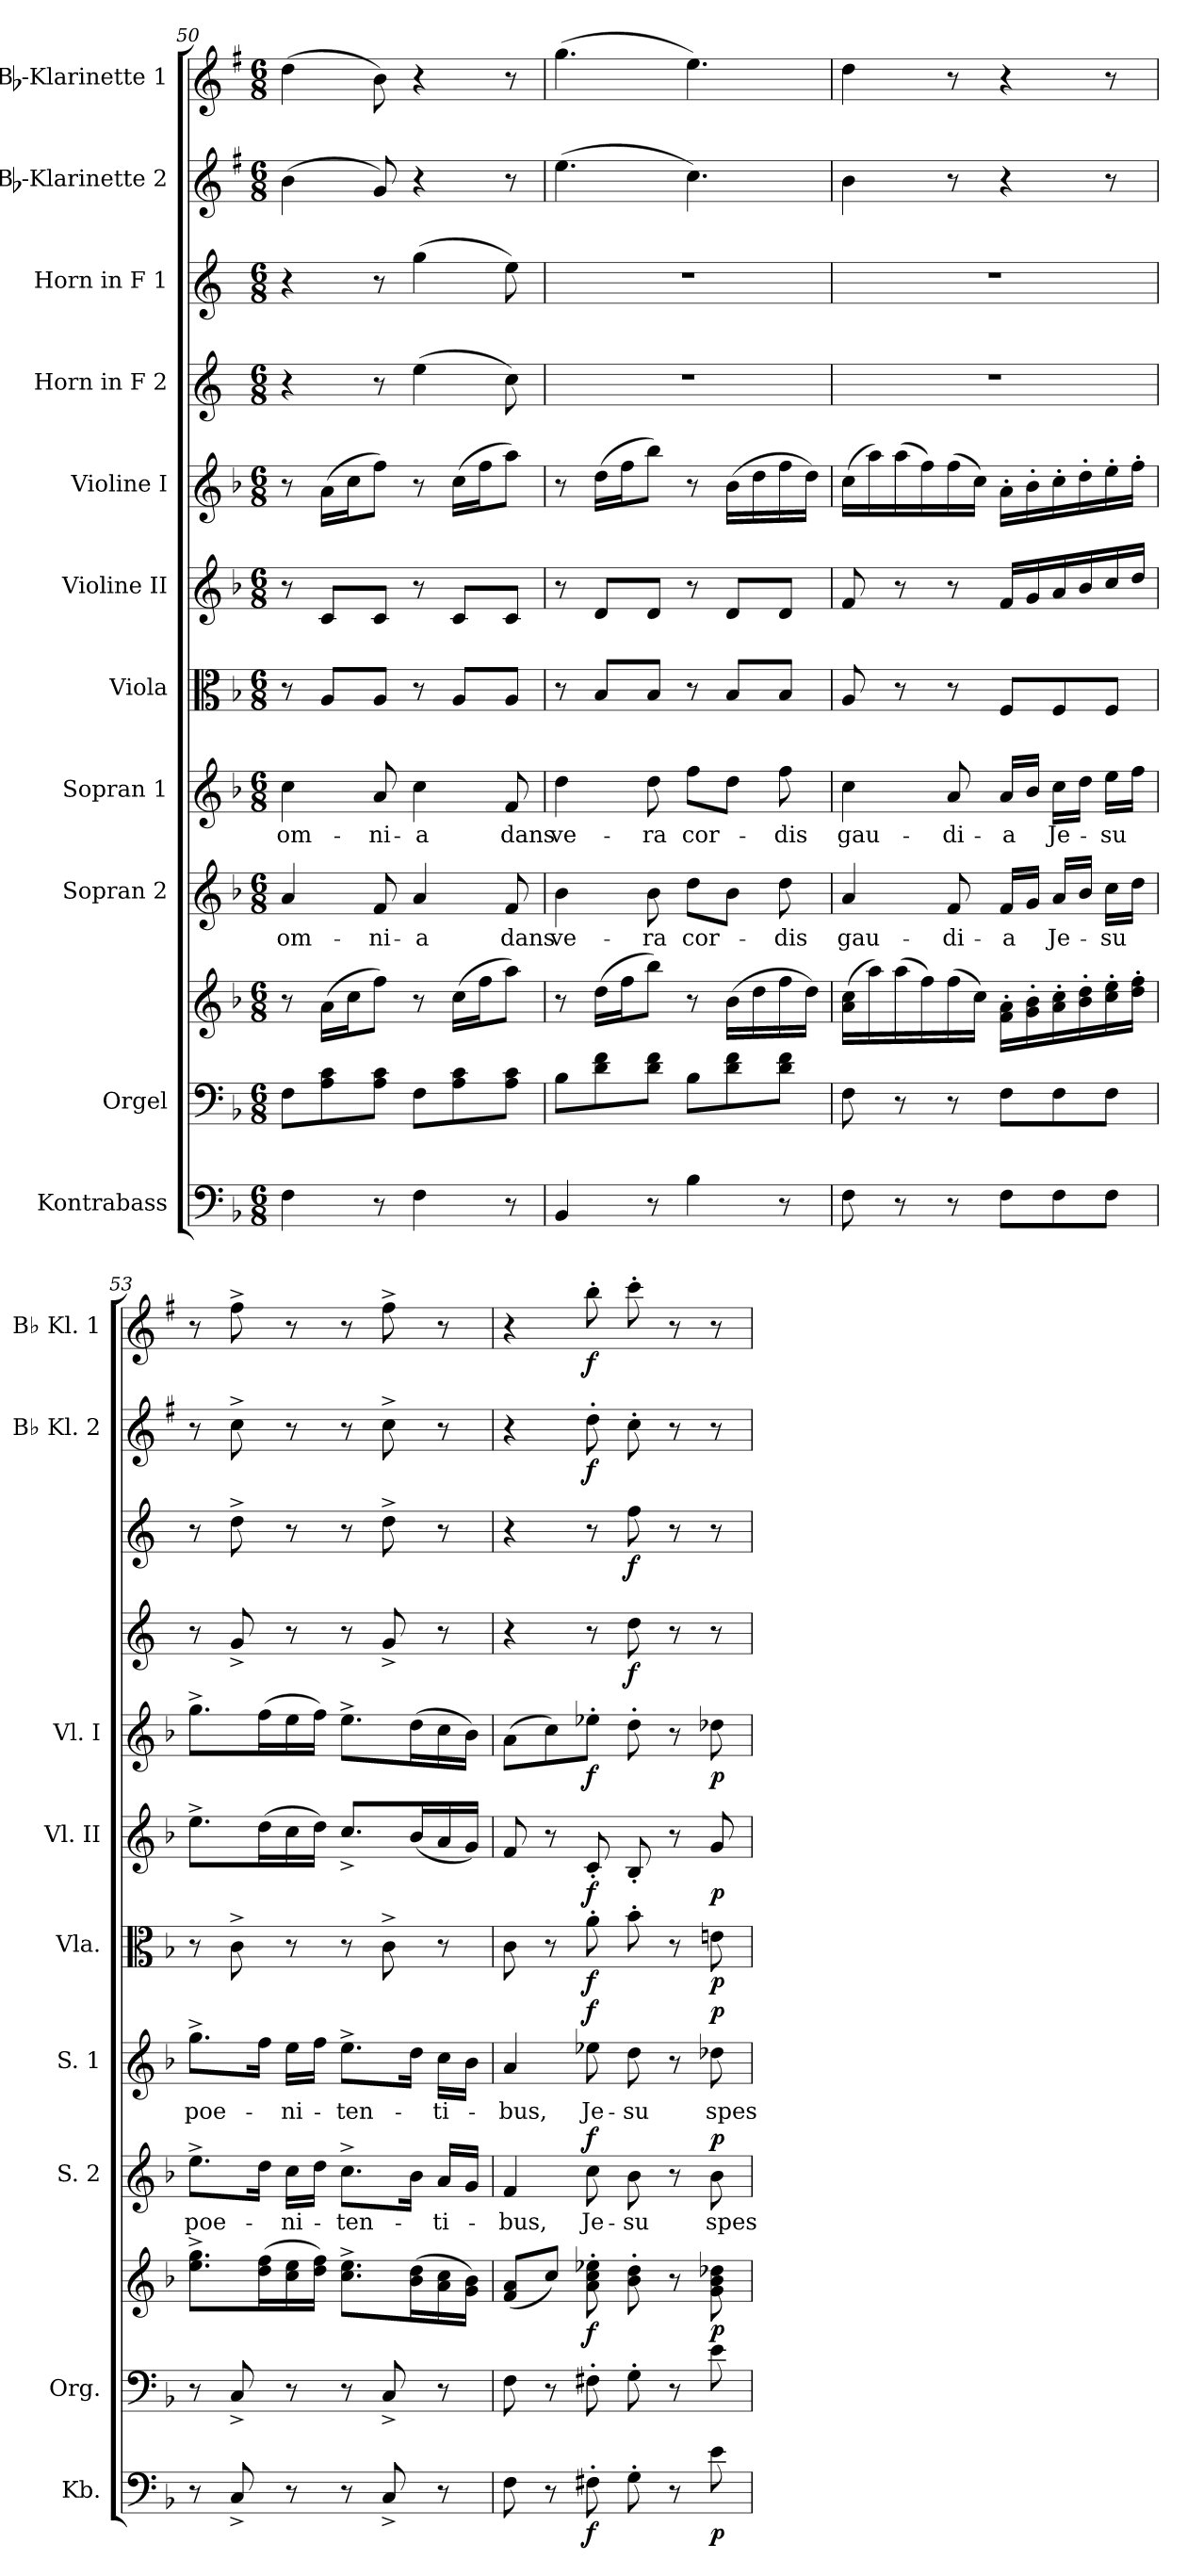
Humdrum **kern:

**kern	**dynam	**kern	**kern	**dynam	**kern	**text	**dynam	**kern	**text	**dynam	**kern	**dynam	**kern	**dynam	**kern	**dynam	**kern	**dynam	**kern	**dynam	**kern	**dynam	**kern	**dynam
*part11	*part11	*part10	*part10	*part10	*part9	*part9	*part9	*part8	*part8	*part8	*part7	*part7	*part6	*part6	*part5	*part5	*part4	*part4	*part3	*part3	*part2	*part2	*part1	*part1
*staff12	*staff12	*staff11	*staff10	*staff10/11	*staff9	*staff9	*staff9	*staff8	*staff8	*staff8	*staff7	*staff7	*staff6	*staff6	*staff5	*staff5	*staff4	*staff4	*staff3	*staff3	*staff2	*staff2	*staff1	*staff1
*I"Kontrabass	*	*I"Orgel	*	*	*I"Sopran 2	*	*	*I"Sopran 1	*	*	*I"Viola	*	*I"Violine II	*	*I"Violine I	*	*I"Horn in F 2	*	*I"Horn in F 1	*	*I"Bb-Klarinette 2	*	*I"Bb-Klarinette 1	*
*I'Kb.	*	*I'Org.	*	*	*I'S. 2	*	*	*I'S. 1	*	*	*I'Vla.	*	*I'Vl. II	*	*I'Vl. I	*	*	*	*	*	*I'Bb Kl. 2	*	*I'Bb Kl. 1	*
*clefF4	*	*clefF4	*clefG2	*	*clefG2	*	*	*clefG2	*	*	*clefC3	*	*clefG2	*	*clefG2	*	*clefG2	*	*clefG2	*	*clefG2	*	*clefG2	*
*ITrd7c12	*	*	*	*	*	*	*	*	*	*	*	*	*	*	*	*	*ITrd4c7	*	*ITrd4c7	*	*ITrd1c2	*	*ITrd1c2	*
*k[b-]	*	*k[b-]	*k[b-]	*	*k[b-]	*	*	*k[b-]	*	*	*k[b-]	*	*k[b-]	*	*k[b-]	*	*k[b-]	*	*k[b-]	*	*k[b-]	*	*k[b-]	*
*F:	*	*F:	*F:	*	*F:	*	*	*F:	*	*	*F:	*	*F:	*	*F:	*	*F:	*	*F:	*	*F:	*	*F:	*
*M6/8	*	*M6/8	*M6/8	*	*M6/8	*	*	*M6/8	*	*	*M6/8	*	*M6/8	*	*M6/8	*	*M6/8	*	*M6/8	*	*M6/8	*	*M6/8	*
=50	=50	=50	=50	=50	=50	=50	=50	=50	=50	=50	=50	=50	=50	=50	=50	=50	=50	=50	=50	=50	=50	=50	=50	=50
!	!	!	!	!	!	!LO:LY:b	!	!	!LO:LY:b	!	!	!	!	!	!	!	!	!	!	!	!	!	!	!
4FF\	.	8F\L	8r	.	4a/	om-	.	4cc\	om-	.	8r	.	8r	.	8r	.	4r	.	4r	.	(>4a\	.	(>4cc\	.
.	.	8A\ 8c\	(>16a\LL	.	.	.	.	.	.	.	8A/L	.	8c/L	.	(>16a\LL	.	.	.	.	.	.	.	.	.
.	.	.	16cc\J	.	.	.	.	.	.	.	.	.	.	.	16cc\J	.	.	.	.	.	.	.	.	.
!	!	!	!	!	!	!LO:LY:b	!	!	!LO:LY:b	!	!	!	!	!	!	!	!	!	!	!	!	!	!	!
8r	.	8A\ 8c\J	8ff\J)	.	8f/	-ni-	.	8a/	-ni-	.	8A/J	.	8c/J	.	8ff\J)	.	8r	.	8r	.	8f/)	.	8a\)	.
!	!	!	!	!	!	!LO:LY:b	!	!	!LO:LY:b	!	!	!	!	!	!	!	!	!	!	!	!	!	!	!
4FF\	.	8F\L	8r	.	4a/	-a	.	4cc\	-a	.	8r	.	8r	.	8r	.	(>4a\	.	(>4cc\	.	4r	.	4r	.
.	.	8A\ 8c\	(>16cc\LL	.	.	.	.	.	.	.	8A/L	.	8c/L	.	(>16cc\LL	.	.	.	.	.	.	.	.	.
.	.	.	16ff\J	.	.	.	.	.	.	.	.	.	.	.	16ff\J	.	.	.	.	.	.	.	.	.
!	!	!	!	!	!	!LO:LY:b	!	!	!LO:LY:b	!	!	!	!	!	!	!	!	!	!	!	!	!	!	!
8r	.	8A\ 8c\J	8aa\J)	.	8f/	dans	.	8f/	dans	.	8A/J	.	8c/J	.	8aa\J)	.	8f\)	.	8a\)	.	8r	.	8r	.
=51	=51	=51	=51	=51	=51	=51	=51	=51	=51	=51	=51	=51	=51	=51	=51	=51	=51	=51	=51	=51	=51	=51	=51	=51
!	!	!	!	!	!	!LO:LY:b	!	!	!LO:LY:b	!	!	!	!	!	!	!	!	!	!	!	!	!	!	!
4BBB-/	.	8B-\L	8r	.	4b-\	ve-	.	4dd\	ve-	.	8r	.	8r	.	8r	.	2.r	.	2.r	.	(>4.dd\	.	(>4.ff\	.
.	.	8d\ 8f\	(>16dd\LL	.	.	.	.	.	.	.	8B-/L	.	8d/L	.	(>16dd\LL	.	.	.	.	.	.	.	.	.
.	.	.	16ff\J	.	.	.	.	.	.	.	.	.	.	.	16ff\J	.	.	.	.	.	.	.	.	.
!	!	!	!	!	!	!LO:LY:b	!	!	!LO:LY:b	!	!	!	!	!	!	!	!	!	!	!	!	!	!	!
8r	.	8d\ 8f\J	8bb-\J)	.	8b-\	-ra	.	8dd\	-ra	.	8B-/J	.	8d/J	.	8bb-\J)	.	.	.	.	.	.	.	.	.
!	!	!	!	!	!	!LO:LY:b	!	!	!LO:LY:b	!	!	!	!	!	!	!	!	!	!	!	!	!	!	!
4BB-\	.	8B-\L	8r	.	8dd\L	cor-	.	8ff\L	cor-	.	8r	.	8r	.	8r	.	.	.	.	.	4.b-\)	.	4.dd\)	.
.	.	8d\ 8f\	(>16b-\LL	.	8b-\J	.	.	8dd\J	.	.	8B-/L	.	8d/L	.	(>16b-\LL	.	.	.	.	.	.	.	.	.
.	.	.	16dd\	.	.	.	.	.	.	.	.	.	.	.	16dd\	.	.	.	.	.	.	.	.	.
!	!	!	!	!	!	!LO:LY:b	!	!	!LO:LY:b	!	!	!	!	!	!	!	!	!	!	!	!	!	!	!
8r	.	8d\ 8f\J	16ff\	.	8dd\	-dis	.	8ff\	-dis	.	8B-/J	.	8d/J	.	16ff\	.	.	.	.	.	.	.	.	.
.	.	.	16dd\JJ)	.	.	.	.	.	.	.	.	.	.	.	16dd\JJ)	.	.	.	.	.	.	.	.	.
=52	=52	=52	=52	=52	=52	=52	=52	=52	=52	=52	=52	=52	=52	=52	=52	=52	=52	=52	=52	=52	=52	=52	=52	=52
!	!	!	!	!	!	!LO:LY:b	!	!	!LO:LY:b	!	!	!	!	!	!	!	!	!	!	!	!	!	!	!
8FF\	.	8F\	(>16a\ 16cc\LL	.	4a/	gau-	.	4cc\	gau-	.	8A/	.	8f/	.	(>16cc\LL	.	2.r	.	2.r	.	4a\	.	4cc\	.
.	.	.	16aa\)	.	.	.	.	.	.	.	.	.	.	.	16aa\)	.	.	.	.	.	.	.	.	.
8r	.	8r	(>16aa\	.	.	.	.	.	.	.	8r	.	8r	.	(>16aa\	.	.	.	.	.	.	.	.	.
.	.	.	16ff\)	.	.	.	.	.	.	.	.	.	.	.	16ff\)	.	.	.	.	.	.	.	.	.
!	!	!	!	!	!	!LO:LY:b	!	!	!LO:LY:b	!	!	!	!	!	!	!	!	!	!	!	!	!	!	!
8r	.	8r	(>16ff\	.	8f/	-di-	.	8a/	-di-	.	8r	.	8r	.	(>16ff\	.	.	.	.	.	8r	.	8r	.
.	.	.	16cc\JJ)	.	.	.	.	.	.	.	.	.	.	.	16cc\JJ)	.	.	.	.	.	.	.	.	.
!	!	!	!	!	!	!LO:LY:b	!	!	!LO:LY:b	!	!	!	!	!	!	!	!	!	!	!	!	!	!	!
8FF\L	.	8F\L	16f\'> 16a\'>LL	.	16f/LL	-a	.	16a/LL	-a	.	8F/L	.	16f/LL	.	16a'>\LL	.	.	.	.	.	4r	.	4r	.
.	.	.	16g\'> 16b-\'>	.	16g/JJ	.	.	16b-/JJ	.	.	.	.	16g/	.	16b-'>\	.	.	.	.	.	.	.	.	.
!	!	!	!	!	!	!LO:LY:b	!	!	!LO:LY:b	!	!	!	!	!	!	!	!	!	!	!	!	!	!	!
8FF\	.	8F\	16a\'> 16cc\'>	.	16a/LL	Je-	.	16cc\LL	Je-	.	8F/	.	16a/	.	16cc'>\	.	.	.	.	.	.	.	.	.
.	.	.	16b-\'> 16dd\'>	.	16b-/JJ	.	.	16dd\JJ	.	.	.	.	16b-/	.	16dd'>\	.	.	.	.	.	.	.	.	.
!	!	!	!	!	!	!LO:LY:b	!	!	!LO:LY:b	!	!	!	!	!	!	!	!	!	!	!	!	!	!	!
8FF\J	.	8F\J	16cc\'> 16ee\'>	.	16cc\LL	-su	.	16ee\LL	-su	.	8F/J	.	16cc/	.	16ee'>\	.	.	.	.	.	8r	.	8r	.
.	.	.	16dd\'> 16ff\'>JJ	.	16dd\JJ	.	.	16ff\JJ	.	.	.	.	16dd/JJ	.	16ff'>\JJ	.	.	.	.	.	.	.	.	.
!!LO:PB:g=z
=53	=53	=53	=53	=53	=53	=53	=53	=53	=53	=53	=53	=53	=53	=53	=53	=53	=53	=53	=53	=53	=53	=53	=53	=53
!	!	!	!	!	!	!LO:LY:b	!	!	!LO:LY:b	!	!	!	!	!	!	!	!	!	!	!	!	!	!	!
8r	.	8r	8.ee\^> 8.gg\^>L	.	8.ee^>\L	poe-	.	8.gg^>\L	poe-	.	8r	.	8.ee^>\L	.	8.gg^>\L	.	8r	.	8r	.	8r	.	8r	.
8CC^</	.	8C^</	.	.	.	.	.	.	.	.	8c^>\	.	.	.	.	.	8c^</	.	8g^>\	.	8b-^>\	.	8ee^>\	.
.	.	.	(>16dd\ 16ff\L	.	16dd\Jk	.	.	16ff\Jk	.	.	.	.	(>16dd\L	.	(>16ff\L	.	.	.	.	.	.	.	.	.
!	!	!	!	!	!	!LO:LY:b	!	!	!LO:LY:b	!	!	!	!	!	!	!	!	!	!	!	!	!	!	!
8r	.	8r	16cc\ 16ee\	.	16cc\LL	-ni-	.	16ee\LL	-ni-	.	8r	.	16cc\	.	16ee\	.	8r	.	8r	.	8r	.	8r	.
.	.	.	16dd\ 16ff\JJ)	.	16dd\JJ	.	.	16ff\JJ	.	.	.	.	16dd\JJ)	.	16ff\JJ)	.	.	.	.	.	.	.	.	.
!	!	!	!	!	!	!LO:LY:b	!	!	!LO:LY:b	!	!	!	!	!	!	!	!	!	!	!	!	!	!	!
8r	.	8r	8.cc\^> 8.ee\^>L	.	8.cc^>\L	-ten-	.	8.ee^>\L	-ten-	.	8r	.	8.cc^</L	.	8.ee^>\L	.	8r	.	8r	.	8r	.	8r	.
8CC^</	.	8C^</	.	.	.	.	.	.	.	.	8c^>\	.	.	.	.	.	8c^</	.	8g^>\	.	8b-^>\	.	8ee^>\	.
.	.	.	(>16b-\ 16dd\L	.	16b-\Jk	.	.	16dd\Jk	.	.	.	.	(<16b-/L	.	(>16dd\L	.	.	.	.	.	.	.	.	.
!	!	!	!	!	!	!LO:LY:b	!	!	!LO:LY:b	!	!	!	!	!	!	!	!	!	!	!	!	!	!	!
8r	.	8r	16a\ 16cc\	.	16a/LL	-ti-	.	16cc\LL	-ti-	.	8r	.	16a/	.	16cc\	.	8r	.	8r	.	8r	.	8r	.
.	.	.	16g\ 16b-\JJ)	.	16g/JJ	.	.	16b-\JJ	.	.	.	.	16g/JJ)	.	16b-\JJ)	.	.	.	.	.	.	.	.	.
=54	=54	=54	=54	=54	=54	=54	=54	=54	=54	=54	=54	=54	=54	=54	=54	=54	=54	=54	=54	=54	=54	=54	=54	=54
!	!	!	!	!	!	!LO:LY:b	!	!	!LO:LY:b	!	!	!	!	!	!	!	!	!	!	!	!	!	!	!
8FF\	.	8F\	(<8f/ 8a/L	.	4f/	-bus,	.	4a/	-bus,	.	8c\	.	8f/	.	(>8a\L	.	4r	.	4r	.	4r	.	4r	.
8r	.	8r	8cc/J)	.	.	.	.	.	.	.	8r	.	8r	.	8cc\)	.	.	.	.	.	.	.	.	.
!	!LO:DY:b	!	!	!LO:DY:b	!	!LO:LY:b	!LO:DY:a	!	!LO:LY:b	!LO:DY:a	!	!LO:DY:b	!	!LO:DY:b	!	!LO:DY:b	!	!	!	!	!	!LO:DY:b	!	!LO:DY:b
8FF#X'>\	f	8F#X'>\	8a\'> 8cc\'> 8ee-X\'>	f	8cc\	Je-	f	8ee-X\	Je-	f	8a'>\	f	8c'</	f	8ee-X'>\J	f	8r	.	8r	.	8cc'>\	f	8aa'>\	f
!	!	!	!	!	!	!LO:LY:b	!	!	!LO:LY:b	!	!	!	!	!	!	!	!	!LO:DY:b	!	!LO:DY:b	!	!	!	!
8GG'>\	.	8G'>\	8b-\'> 8dd\'>	.	8b-\	-su	.	8dd\	-su	.	8b-'>\	.	8B-'</	.	8dd'>\	.	8g\	f	8b-\	f	8b-'>\	.	8bb-'>\	.
8r	.	8r	8r	.	8r	.	.	8r	.	.	8r	.	8r	.	8r	.	8r	.	8r	.	8r	.	8r	.
!	!LO:DY:b	!	!	!LO:DY:b	!	!LO:LY:b	!LO:DY:a	!	!LO:LY:b	!LO:DY:a	!	!LO:DY:b	!	!LO:DY:b	!	!LO:DY:b	!	!	!	!	!	!	!	!
8E\	p	8e\	8g\ 8b-\ 8dd-X\	p	8b-\	spes	p	8dd-X\	spes	p	8en\	p	8g/	p	8dd-X\	p	8r	.	8r	.	8r	.	8r	.
=	=	=	=	=	=	=	=	=	=	=	=	=	=	=	=	=	=	=	=	=	=	=	=	=
*-	*-	*-	*-	*-	*-	*-	*-	*-	*-	*-	*-	*-	*-	*-	*-	*-	*-	*-	*-	*-	*-	*-	*-	*-
